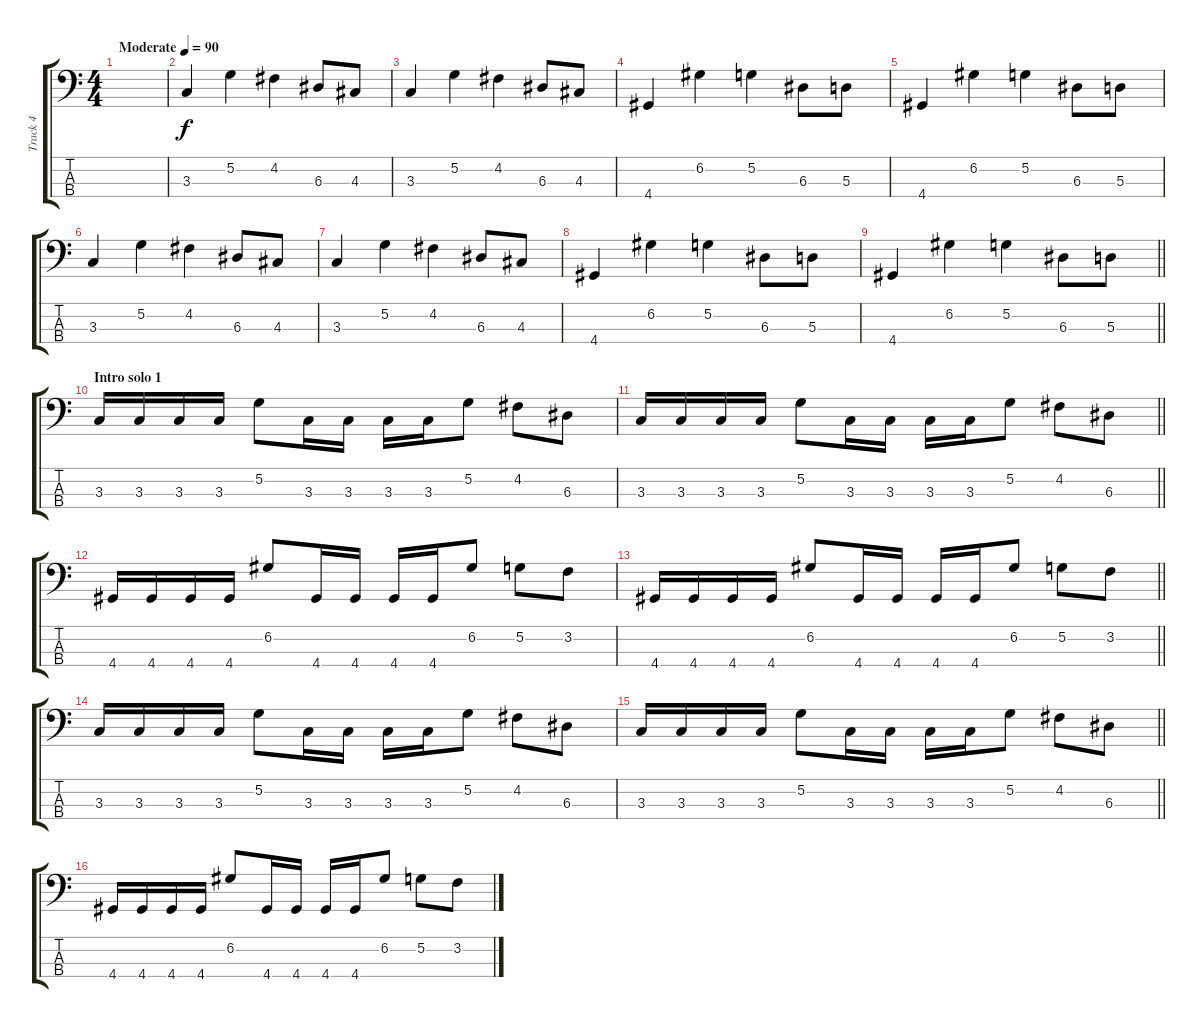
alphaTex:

\track ("Track 4" "Track 4") {instrument electricbassfinger}
\staff {score tabs}
\tuning (G2 D2 A1 E1) {hide}
\ts (4 4)
\tempo (90 "Moderate")
\clef f4
\ks c
|
3.3.4 5.2.4 4.2.4 6.3.8 4.3.8 |
3.3.4 5.2.4 4.2.4 6.3.8 4.3.8 |
4.4.4 6.2.4 5.2.4 6.3.8 5.3.8 |
4.4.4 6.2.4 5.2.4 6.3.8 5.3.8 |
3.3.4 5.2.4 4.2.4 6.3.8 4.3.8 |
3.3.4 5.2.4 4.2.4 6.3.8 4.3.8 |
4.4.4 6.2.4 5.2.4 6.3.8 5.3.8 |
\barLineRight lightlight
4.4.4 6.2.4 5.2.4 6.3.8 5.3.8 |
\section ("" "Intro solo 1")
3.3.16 3.3.16 3.3.16 3.3.16 5.2.8 3.3.16 3.3.16 3.3.16 3.3.16 5.2.8 4.2.8 6.3.8 |
\barLineRight lightlight
3.3.16 3.3.16 3.3.16 3.3.16 5.2.8 3.3.16 3.3.16 3.3.16 3.3.16 5.2.8 4.2.8 6.3.8 |
4.4.16 4.4.16 4.4.16 4.4.16 6.2.8 4.4.16 4.4.16 4.4.16 4.4.16 6.2.8 5.2.8 3.2.8 |
\barLineRight lightlight
4.4.16 4.4.16 4.4.16 4.4.16 6.2.8 4.4.16 4.4.16 4.4.16 4.4.16 6.2.8 5.2.8 3.2.8 |
3.3.16 3.3.16 3.3.16 3.3.16 5.2.8 3.3.16 3.3.16 3.3.16 3.3.16 5.2.8 4.2.8 6.3.8 |
\barLineRight lightlight
3.3.16 3.3.16 3.3.16 3.3.16 5.2.8 3.3.16 3.3.16 3.3.16 3.3.16 5.2.8 4.2.8 6.3.8 |
4.4.16 4.4.16 4.4.16 4.4.16 6.2.8 4.4.16 4.4.16 4.4.16 4.4.16 6.2.8 5.2.8 3.2.8
